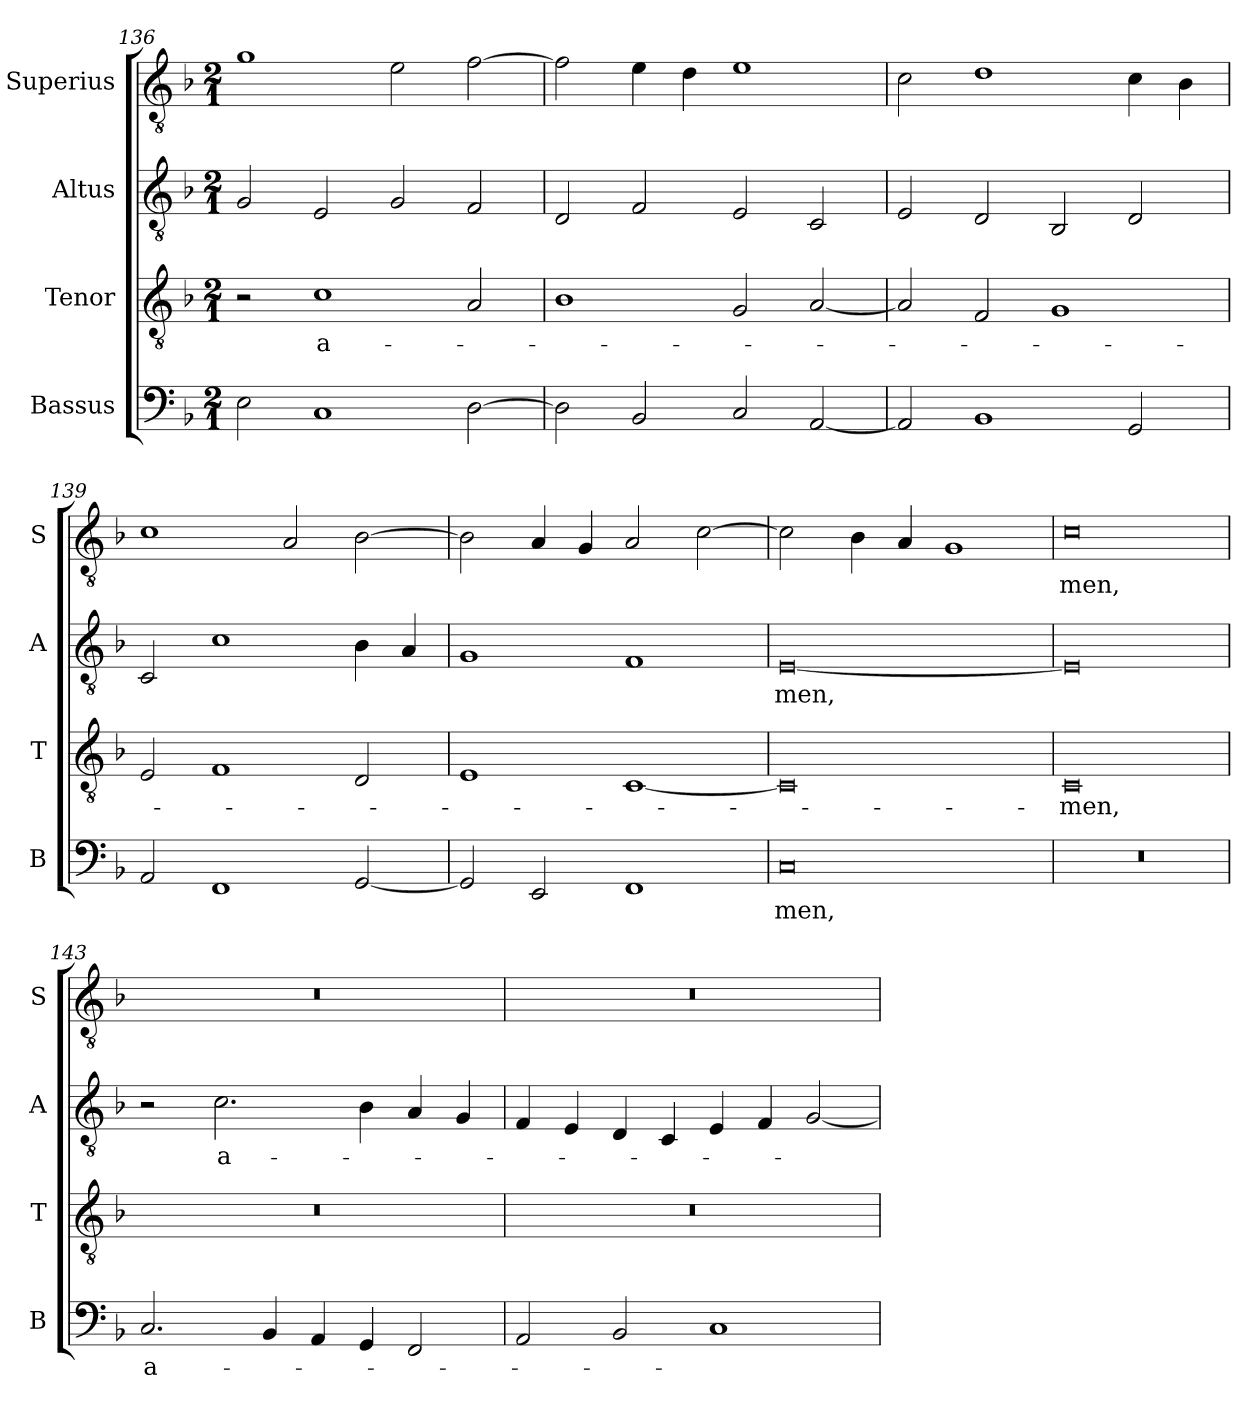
**kern	**text	**kern	**text	**kern	**text	**kern	**text
*part4	*part4	*part3	*part3	*part2	*part2	*part1	*part1
*staff4	*staff4	*staff3	*staff3	*staff2	*staff2	*staff1	*staff1
*I"Bassus	*	*I"Tenor	*	*I"Altus	*	*I"Superius	*
*I'B	*	*I'T	*	*I'A	*	*I'S	*
*clefF4	*	*clefGv2	*	*clefGv2	*	*clefGv2	*
*k[b-]	*	*k[b-]	*	*k[b-]	*	*k[b-]	*
*M2/1	*	*M2/1	*	*M2/1	*	*M2/1	*
=136	=136	=136	=136	=136	=136	=136	=136
2E	.	2r	.	2G	.	1g	.
1C	.	1c	a-	2E	.	.	.
.	.	.	.	2G	.	2e	.
[2D	.	2A	.	2F	.	[2f	.
=137	=137	=137	=137	=137	=137	=137	=137
2D]	.	1B-	.	2D	.	2f]	.
2BB-	.	.	.	2F	.	4e	.
.	.	.	.	.	.	4d	.
2C	.	2G	.	2E	.	1e	.
[2AA	.	[2A	.	2C	.	.	.
=138	=138	=138	=138	=138	=138	=138	=138
2AA]	.	2A]	.	2E	.	2c	.
1BB-	.	2F	.	2D	.	1d	.
.	.	1G	.	2BB-	.	.	.
2GG	.	.	.	2D	.	4c	.
.	.	.	.	.	.	4B-	.
=139	=139	=139	=139	=139	=139	=139	=139
2AA	.	2E	.	2C	.	1c	.
1FF	.	1F	.	1c	.	.	.
.	.	.	.	.	.	2A	.
[2GG	.	2D	.	4B-	.	[2B-	.
.	.	.	.	4A	.	.	.
=140	=140	=140	=140	=140	=140	=140	=140
2GG]	.	1E	.	1G	.	2B-]	.
2EE	.	.	.	.	.	4A	.
.	.	.	.	.	.	4G	.
1FF	.	[1C	.	1F	.	2A	.
.	.	.	.	.	.	[2c	.
=141	=141	=141	=141	=141	=141	=141	=141
0C	-men,	0C]	.	[0E	-men,	2c]	.
.	.	.	.	.	.	4B-	.
.	.	.	.	.	.	4A	.
.	.	.	.	.	.	1G	.
=142	=142	=142	=142	=142	=142	=142	=142
0r	.	0C	-men,	0E]	.	0c	-men,
=143	=143	=143	=143	=143	=143	=143	=143
2.C	a-	0r	.	2r	.	0r	.
.	.	.	.	2.c	a-	.	.
4BB-	.	.	.	.	.	.	.
4AA	.	.	.	.	.	.	.
4GG	.	.	.	4B-	.	.	.
2FF	.	.	.	4A	.	.	.
.	.	.	.	4G	.	.	.
=144	=144	=144	=144	=144	=144	=144	=144
2AA	.	0r	.	4F	.	0r	.
.	.	.	.	4E	.	.	.
2BB-	.	.	.	4D	.	.	.
.	.	.	.	4C	.	.	.
1C	.	.	.	4E	.	.	.
.	.	.	.	4F	.	.	.
.	.	.	.	[2G	.	.	.
=	=	=	=	=	=	=	=
*-	*-	*-	*-	*-	*-	*-	*-
